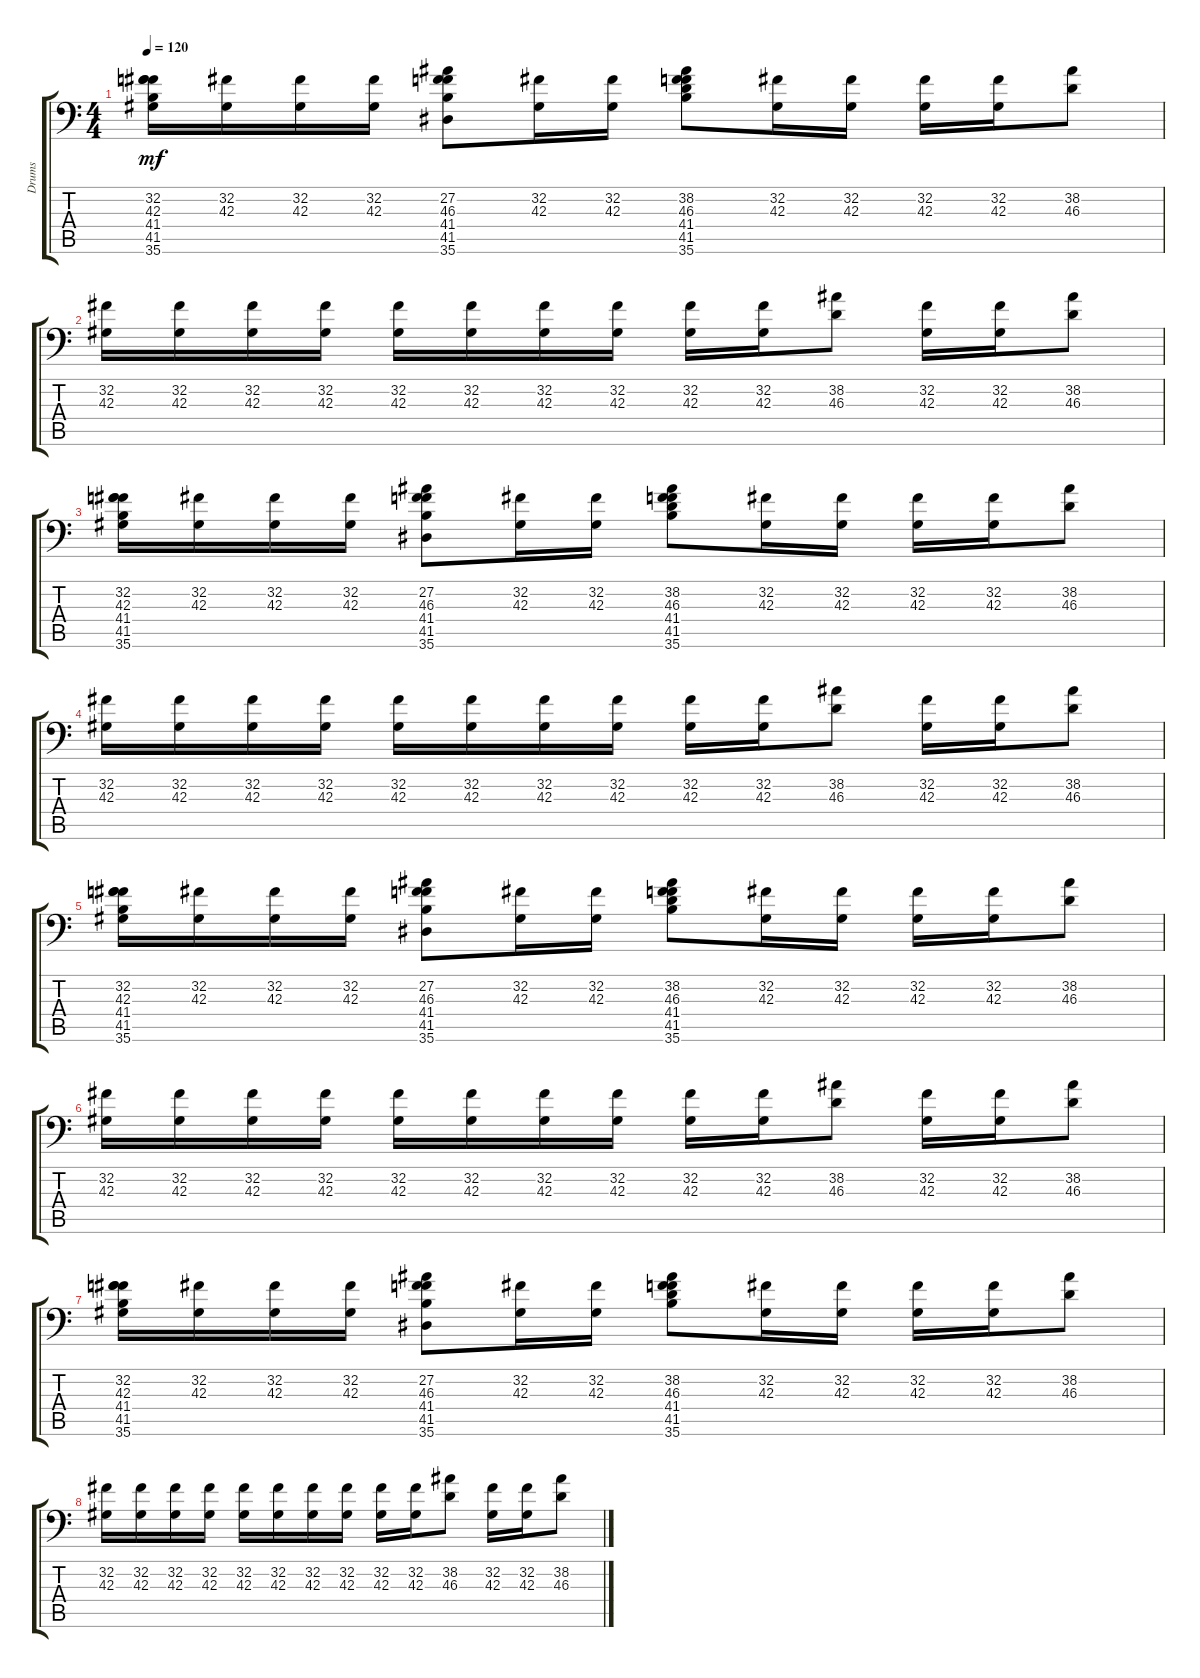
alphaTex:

\track ("Drums" "Drums") {instrument acousticgrandpiano}
\staff {score tabs}
\tuning (C-1 C-1 C-1 C-1 C-1 C-1) {hide}
\ts (4 4)
\tempo 120
\clef f4
\ks c
(32.2 42.3 41.4 41.5 35.6).16{dy mf} (32.2 42.3).16 (32.2 42.3).16 (32.2 42.3).16 (27.2 46.3 41.4 41.5 35.6).8 (32.2 42.3).16 (32.2 42.3).16 (38.2 46.3 41.4 41.5 35.6).8 (32.2 42.3).16 (32.2 42.3).16 (32.2 42.3).16 (32.2 42.3).16 (38.2 46.3).8 |
(32.2 42.3).16 (32.2 42.3).16 (32.2 42.3).16 (32.2 42.3).16 (32.2 42.3).16 (32.2 42.3).16 (32.2 42.3).16 (32.2 42.3).16 (32.2 42.3).16 (32.2 42.3).16 (38.2 46.3).8 (32.2 42.3).16 (32.2 42.3).16 (38.2 46.3).8 |
(32.2 42.3 41.4 41.5 35.6).16 (32.2 42.3).16 (32.2 42.3).16 (32.2 42.3).16 (27.2 46.3 41.4 41.5 35.6).8 (32.2 42.3).16 (32.2 42.3).16 (38.2 46.3 41.4 41.5 35.6).8 (32.2 42.3).16 (32.2 42.3).16 (32.2 42.3).16 (32.2 42.3).16 (38.2 46.3).8 |
(32.2 42.3).16 (32.2 42.3).16 (32.2 42.3).16 (32.2 42.3).16 (32.2 42.3).16 (32.2 42.3).16 (32.2 42.3).16 (32.2 42.3).16 (32.2 42.3).16 (32.2 42.3).16 (38.2 46.3).8 (32.2 42.3).16 (32.2 42.3).16 (38.2 46.3).8 |
(32.2 42.3 41.4 41.5 35.6).16 (32.2 42.3).16 (32.2 42.3).16 (32.2 42.3).16 (27.2 46.3 41.4 41.5 35.6).8 (32.2 42.3).16 (32.2 42.3).16 (38.2 46.3 41.4 41.5 35.6).8 (32.2 42.3).16 (32.2 42.3).16 (32.2 42.3).16 (32.2 42.3).16 (38.2 46.3).8 |
(32.2 42.3).16 (32.2 42.3).16 (32.2 42.3).16 (32.2 42.3).16 (32.2 42.3).16 (32.2 42.3).16 (32.2 42.3).16 (32.2 42.3).16 (32.2 42.3).16 (32.2 42.3).16 (38.2 46.3).8 (32.2 42.3).16 (32.2 42.3).16 (38.2 46.3).8 |
(32.2 42.3 41.4 41.5 35.6).16 (32.2 42.3).16 (32.2 42.3).16 (32.2 42.3).16 (27.2 46.3 41.4 41.5 35.6).8 (32.2 42.3).16 (32.2 42.3).16 (38.2 46.3 41.4 41.5 35.6).8 (32.2 42.3).16 (32.2 42.3).16 (32.2 42.3).16 (32.2 42.3).16 (38.2 46.3).8 |
(32.2 42.3).16 (32.2 42.3).16 (32.2 42.3).16 (32.2 42.3).16 (32.2 42.3).16 (32.2 42.3).16 (32.2 42.3).16 (32.2 42.3).16 (32.2 42.3).16 (32.2 42.3).16 (38.2 46.3).8 (32.2 42.3).16 (32.2 42.3).16 (38.2 46.3).8
